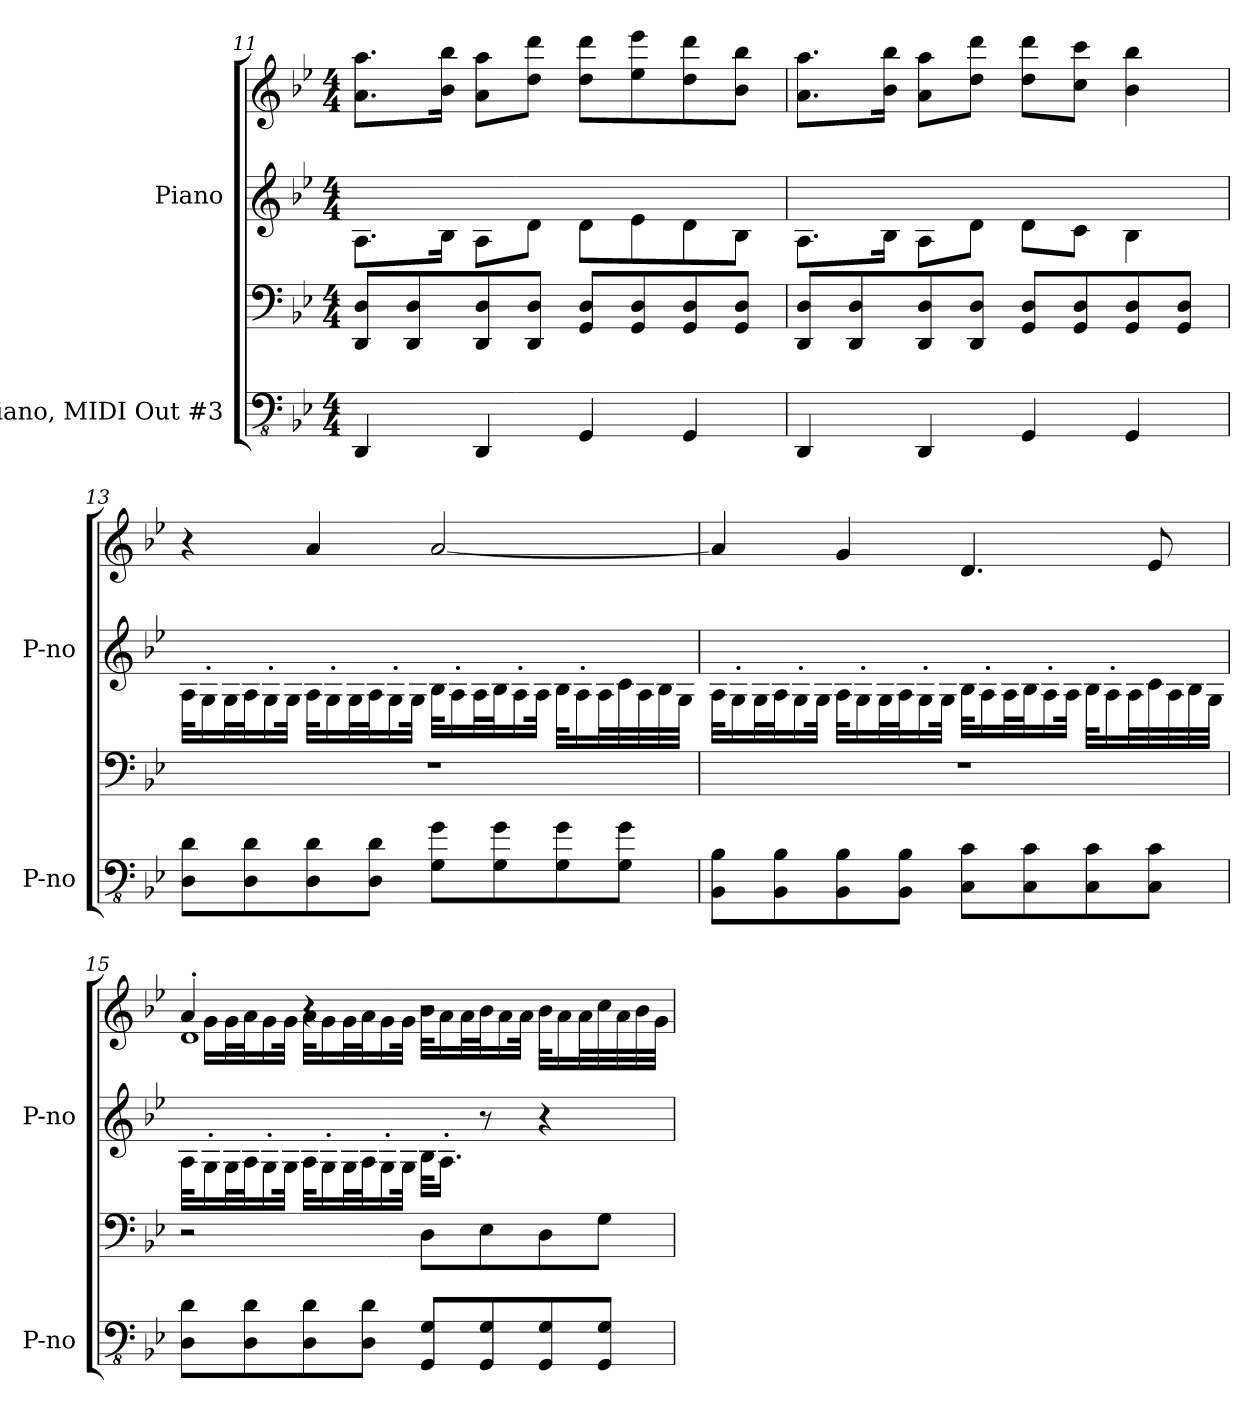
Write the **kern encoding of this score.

**kern	**kern	**kern	**kern
*part2	*part2	*part1	*part1
*staff4	*staff3	*staff2	*staff1
*I"Piano, MIDI Out #3	*	*I"Piano	*
*I'P-no	*	*I'P-no	*
*clefFv4	*clefF4	*clefG2	*clefG2
*k[b-e-]	*k[b-e-]	*k[b-e-]	*k[b-e-]
*M4/4	*M4/4	*M4/4	*M4/4
=11	=11	=11	=11
4DDD/	8DD/ 8D/L	8.A\L	8.a\ 8.aa\L
.	8DD/ 8D/	.	.
.	.	16B-\Jk	16b-\ 16bb-\Jk
4DDD/	8DD/ 8D/	8A\L	8a\ 8aa\L
.	8DD/ 8D/J	8d\J	8dd\ 8ddd\J
4GGG/	8GG/ 8D/L	8d\L	8dd\ 8ddd\L
.	8GG/ 8D/	8e-\	8ee-\ 8eee-\
4GGG/	8GG/ 8D/	8d\	8dd\ 8ddd\
.	8GG/ 8D/J	8B-\J	8b-\ 8bb-\J
!!LO:LB:g=z
=12	=12	=12	=12
4DDD/	8DD/ 8D/L	8.A\L	8.a\ 8.aa\L
.	8DD/ 8D/	.	.
.	.	16B-\Jk	16b-\ 16bb-\Jk
4DDD/	8DD/ 8D/	8A\L	8a\ 8aa\L
.	8DD/ 8D/J	8d\J	8dd\ 8ddd\J
4GGG/	8GG/ 8D/L	8d\L	8dd\ 8ddd\L
.	8GG/ 8D/	8c\J	8cc\ 8ccc\J
4GGG/	8GG/ 8D/	4B-\	4b-\ 4bb-\
.	8GG/ 8D/J	.	.
=13	=13	=13	=13
8DD\ 8D\L	1r	32A\KLL	4r
.	.	16G'\	.
.	.	32G\L	.
8DD\ 8D\	.	32A\J	.
.	.	16G'\	.
.	.	32G\JJk	.
8DD\ 8D\	.	32A\KLL	4a/
.	.	16G'\	.
.	.	32G\L	.
8DD\ 8D\J	.	32A\J	.
.	.	16G'\	.
.	.	32G\JJk	.
8GG\ 8G\L	.	32B-\KLL	[2a/
.	.	16A'\	.
.	.	32A\L	.
8GG\ 8G\	.	32B-\J	.
.	.	16A'\	.
.	.	32A\JJk	.
8GG\ 8G\	.	32B-\KLL	.
.	.	16A'\	.
.	.	32A\L	.
8GG\ 8G\J	.	32c\	.
.	.	32A\	.
.	.	32B-\	.
.	.	32G\JJJ	.
!!LO:LB:g=z
=14	=14	=14	=14
8BBB-\ 8BB-\L	1r	32A\KLL	4a/]
.	.	16G'\	.
.	.	32G\L	.
8BBB-\ 8BB-\	.	32A\J	.
.	.	16G'\	.
.	.	32G\JJk	.
8BBB-\ 8BB-\	.	32A\KLL	4g/
.	.	16G'\	.
.	.	32G\L	.
8BBB-\ 8BB-\J	.	32A\J	.
.	.	16G'\	.
.	.	32G\JJk	.
8CC\ 8C\L	.	32B-\KLL	4.d/
.	.	16A'\	.
.	.	32A\L	.
8CC\ 8C\	.	32B-\J	.
.	.	16A'\	.
.	.	32A\JJk	.
8CC\ 8C\	.	32B-\KLL	.
.	.	16A'\	.
.	.	32A\L	.
8CC\ 8C\J	.	32c\	8e-/
.	.	32A\	.
.	.	32B-\	.
.	.	32G\JJJ	.
!!LO:PB:g=z
=15	=15	=15	=15
*	*	*	*^
*	*	*	*	*^
8DD\ 8D\L	2r	32A\KLL	4a'/	32ryy	1d
.	.	16G'\	.	16g\LL	.
.	.	32G\L	.	32g\L	.
8DD\ 8D\	.	32A\J	.	32a\J	.
.	.	16G'\	.	16g\	.
.	.	32G\JJk	.	32g\JJk	.
8DD\ 8D\	.	32A\KLL	4r	32a\KLL	.
.	.	16G'\	.	16g\	.
.	.	32G\L	.	32g\L	.
8DD\ 8D\J	.	32A\J	.	32a\J	.
.	.	16G'\	.	16g\	.
.	.	32G\JJk	.	32g\JJk	.
8GGG/ 8GG/L	8D\L	32B-\KLL	2r	32b-\KLL	.
.	.	16.A'\JJ	.	16a\	.
.	.	.	.	32a\L	.
8GGG/ 8GG/	8E-\	8r	.	32b-\J	.
.	.	.	.	16a\	.
.	.	.	.	32a\JJk	.
8GGG/ 8GG/	8D\	4r	.	32b-\KLL	.
.	.	.	.	16a\	.
.	.	.	.	32a\L	.
8GGG/ 8GG/J	8G\J	.	.	32cc\	.
.	.	.	.	32a\	.
.	.	.	.	32b-\	.
.	.	.	.	32g\JJJ	.
*	*	*	*v	*v	*v
=	=	=	=
*-	*-	*-	*-
